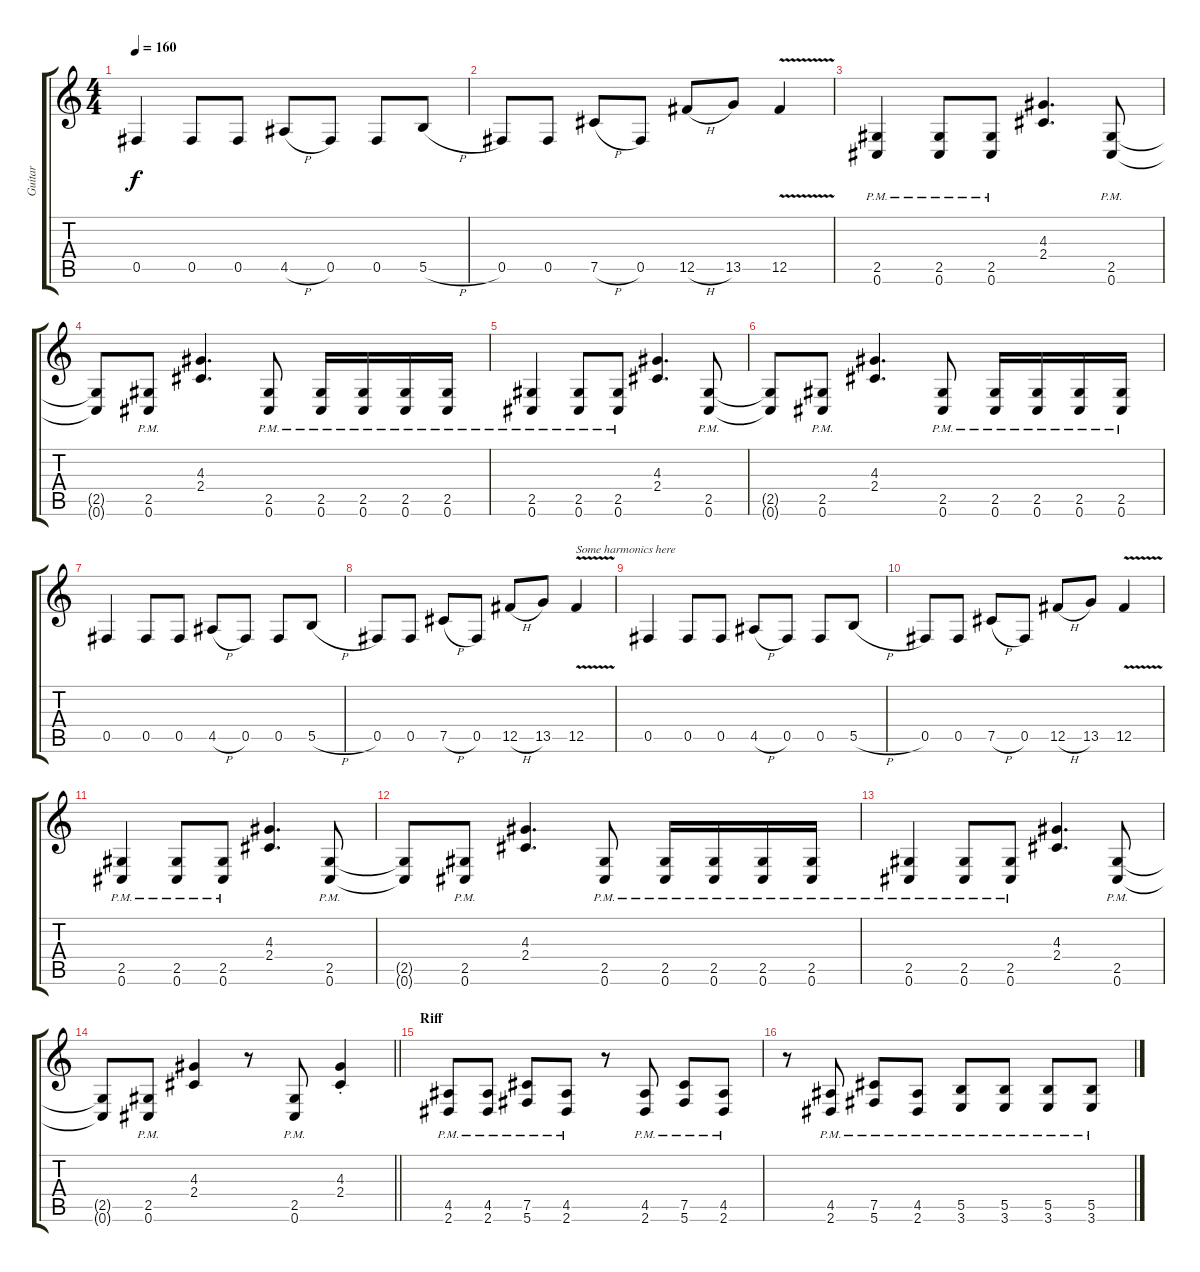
\track ("Guitar" "Guitar") {instrument distortionguitar}
\staff {score tabs}
\tuning (Db4 Ab3 E3 B2 Gb2 Db2) {hide}
\ts (4 4)
\tempo 160
\clef g2
\ks c
0.5.4{dy f} 0.5.8 0.5.8 4.5{h}.8 0.5.8 0.5.8 5.5{h}.8 |
0.5.8 0.5.8 7.5{h}.8 0.5.8 12.5{h}.8 13.5.8 12.5{v}.4 |
(2.5{pm} 0.6{pm}).4 (2.5{pm} 0.6{pm}).8 (2.5{pm} 0.6{pm}).8 (4.3 2.4).4{d} (2.5{pm} 0.6{pm}).8 |
(2.5{t} 0.6{t}).8 (2.5{pm} 0.6{pm}).8 (4.3 2.4).4{d} (2.5{pm} 0.6{pm}).8 (2.5{pm} 0.6{pm}).16 (2.5{pm} 0.6{pm}).16 (2.5{pm} 0.6{pm}).16 (2.5{pm} 0.6{pm}).16 |
(2.5{pm} 0.6{pm}).4 (2.5{pm} 0.6{pm}).8 (2.5{pm} 0.6{pm}).8 (4.3 2.4).4{d} (2.5{pm} 0.6{pm}).8 |
(2.5{t} 0.6{t}).8 (2.5{pm} 0.6{pm}).8 (4.3 2.4).4{d} (2.5{pm} 0.6{pm}).8 (2.5{pm} 0.6{pm}).16 (2.5{pm} 0.6{pm}).16 (2.5{pm} 0.6{pm}).16 (2.5{pm} 0.6{pm}).16 |
0.5.4 0.5.8 0.5.8 4.5{h}.8 0.5.8 0.5.8 5.5{h}.8 |
0.5.8 0.5.8 7.5{h}.8 0.5.8 12.5{h}.8 13.5.8 12.5{v}.4{txt "Some harmonics here"} |
0.5.4 0.5.8 0.5.8 4.5{h}.8 0.5.8 0.5.8 5.5{h}.8 |
0.5.8 0.5.8 7.5{h}.8 0.5.8 12.5{h}.8 13.5.8 12.5{v}.4 |
(2.5{pm} 0.6{pm}).4 (2.5{pm} 0.6{pm}).8 (2.5{pm} 0.6{pm}).8 (4.3 2.4).4{d} (2.5{pm} 0.6{pm}).8 |
(2.5{t} 0.6{t}).8 (2.5{pm} 0.6{pm}).8 (4.3 2.4).4{d} (2.5{pm} 0.6{pm}).8 (2.5{pm} 0.6{pm}).16 (2.5{pm} 0.6{pm}).16 (2.5{pm} 0.6{pm}).16 (2.5{pm} 0.6{pm}).16 |
(2.5{pm} 0.6{pm}).4 (2.5{pm} 0.6{pm}).8 (2.5{pm} 0.6{pm}).8 (4.3 2.4).4{d} (2.5{pm} 0.6{pm}).8 |
\barLineRight lightlight
(2.5{t} 0.6{t}).8 (2.5{pm} 0.6{pm}).8 (4.3 2.4).4 r.8 (2.5{pm} 0.6{pm}).8 (4.3{st} 2.4{st}).4 |
\section ("" "Riff")
(4.5{pm} 2.6{pm}).8 (4.5{pm} 2.6{pm}).8 (7.5{pm} 5.6{pm}).8 (4.5{pm} 2.6{pm}).8 r.8 (4.5{pm} 2.6{pm}).8 (7.5{pm} 5.6{pm}).8 (4.5{pm} 2.6{pm}).8 |
r.8 (4.5{pm} 2.6{pm}).8 (7.5{pm} 5.6{pm}).8 (4.5{pm} 2.6{pm}).8 (5.5{pm} 3.6{pm}).8 (5.5{pm} 3.6{pm}).8 (5.5{pm} 3.6{pm}).8 (5.5{pm} 3.6{pm}).8
